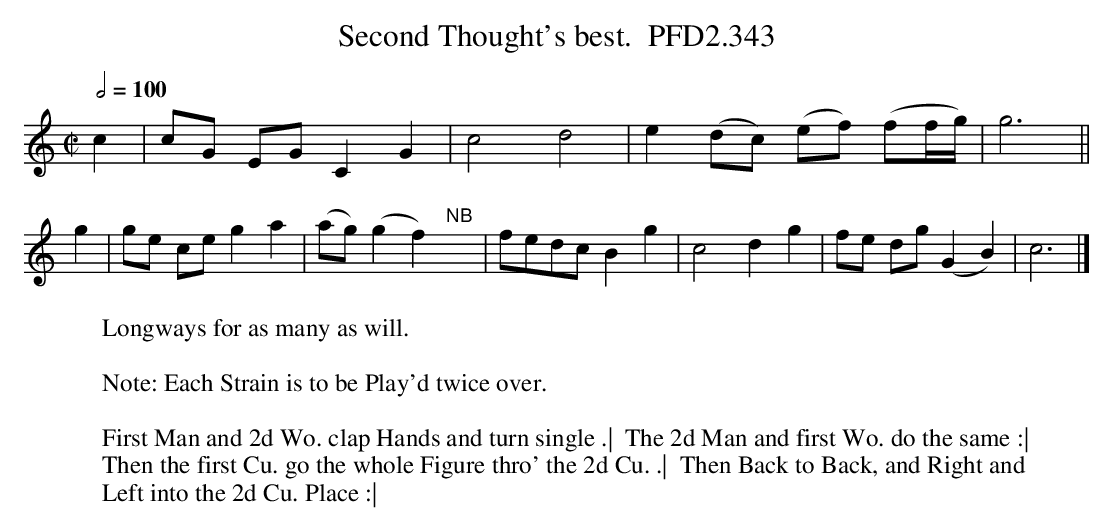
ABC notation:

X:1
T:Second Thought's best.  PFD2.343
W:Longways for as many as will.
L:1/4
M:C|
Q:1/2=100
K:C
c|c/G/ E/G/ CG|c2d2|e (d/c/) (e/f/) (f/f//g//)|g3||
g|g/e/ c/e/ ga|(a/g/) (gf)"NB"x|f/e/d/c/ Bg|c2dg|f/e/ d/g/ (GB)|c3 |]
W:
W: Note: Each Strain is to be Play'd twice over.
W:
W: First Man and 2d Wo. clap Hands and turn single .|  The 2d Man and first Wo. do the same :|
W: Then the first Cu. go the whole Figure thro' the 2d Cu. .|  Then Back to Back, and Right and
W: Left into the 2d Cu. Place :|
